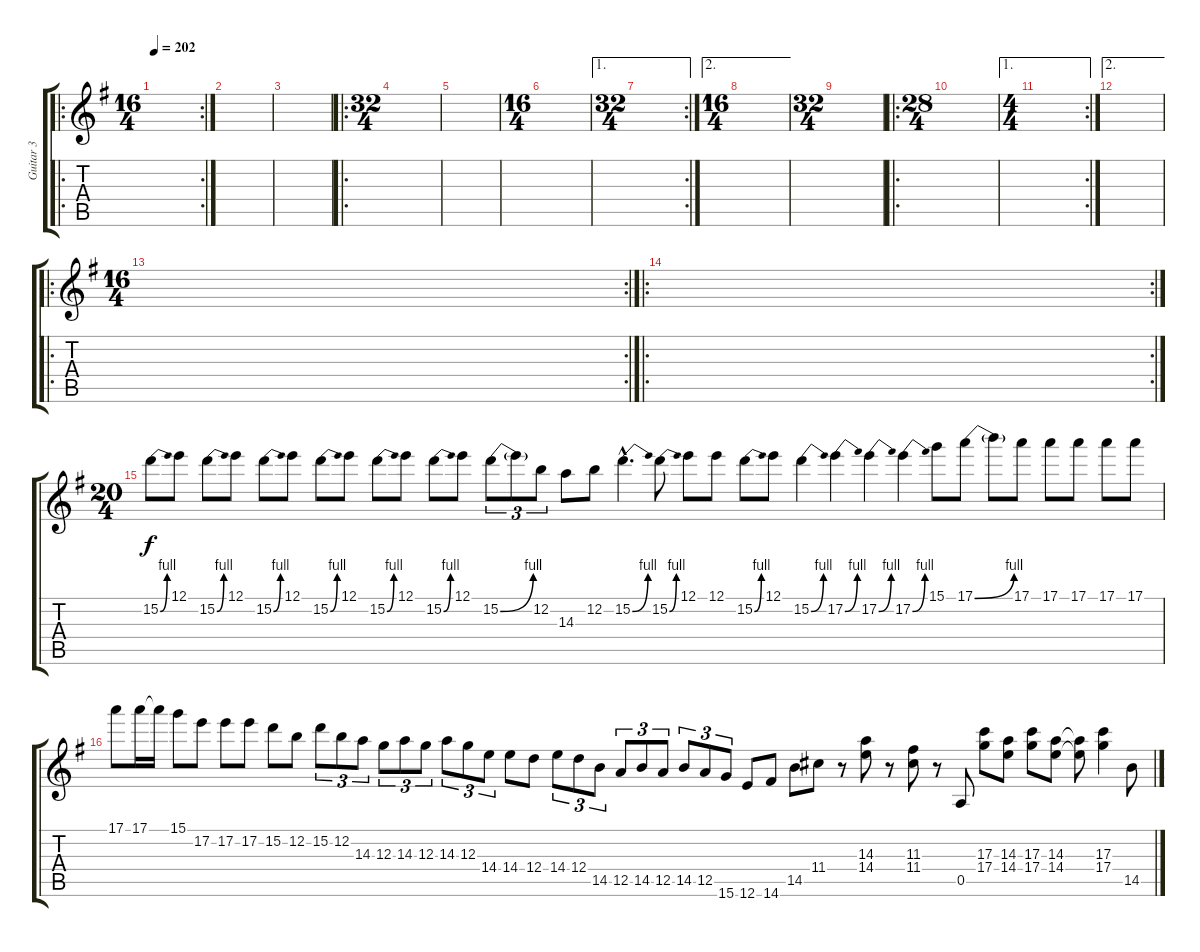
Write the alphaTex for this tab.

\track ("Guitar 3" "Guitar 3") {instrument acousticguitarsteel}
\staff {score tabs}
\tuning (E4 B3 G3 D3 A2 E2) {hide}
\ro
\rc 2
\ts (16 4)
\tempo 202
\clef g2
\ks g
|
|
|
\ro
\ts (32 4)
|
|
\ts (16 4)
|
\ae 1
\rc 2
\ts (32 4)
|
\ae 2
\ts (16 4)
|
\ts (32 4)
|
\ro
\ts (28 4)
|
\ae 1
\rc 2
\ts (4 4)
|
\ae 2
|
\ro
\rc 2
\ts (16 4)
|
\ro
\rc 2
|
\ts (20 4)
15.2{be (bend 0 0 60 4)}.8 12.1.8 15.2{be (bend 0 0 60 4)}.8 12.1.8 15.2{be (bend 0 0 60 4)}.8 12.1.8 15.2{be (bend 0 0 60 4)}.8 12.1.8 15.2{be (bend 0 0 60 4)}.8 12.1.8 15.2{be (bend 0 0 60 4)}.8 12.1.8 15.2{be (bend 0 0 60 4)}.8{tu (3 2)} 15.2{t}.8{tu (3 2)} 12.2.8{tu (3 2)} 14.3.8 12.2.8 15.2{be (bend 0 0 60 4) hac}.4{d} 15.2{be (bend 0 0 60 4)}.8 12.1.8 12.1.8 15.2{be (bend 0 0 60 4)}.8 12.1.8 15.2{be (bend 0 0 60 4)}.4 17.2{be (bend 0 0 60 4)}.4 17.2{be (bend 0 0 60 4)}.4 17.2{be (bend 0 0 60 4)}.4 15.1.8 17.1{be (bend 0 0 60 4)}.8 17.1{t}.8 17.1.8 17.1.8 17.1.8 17.1.8 17.1.8 |
17.1.8 17.1.16 17.1{t}.16 15.1.8 17.2.8 17.2.8 17.2.8 15.2.8 12.2.8 15.2.8{tu (3 2)} 12.2.8{tu (3 2)} 14.3.8{tu (3 2)} 12.3.8{tu (3 2)} 14.3.8{tu (3 2)} 12.3.8{tu (3 2)} 14.3.8{tu (3 2)} 12.3.8{tu (3 2)} 14.4.8{tu (3 2)} 14.4.8 12.4.8 14.4.8{tu (3 2)} 12.4.8{tu (3 2)} 14.5.8{tu (3 2)} 12.5.8{tu (3 2)} 14.5.8{tu (3 2)} 12.5.8{tu (3 2)} 14.5.8{tu (3 2)} 12.5.8{tu (3 2)} 15.6.8{tu (3 2)} 12.6.8 14.6.8 14.5.8 11.4.8 r.8 (14.3 14.4).8 r.8 (11.3 11.4).8 r.8 0.5.8 (17.3 17.4).8 (14.3 14.4).8 (17.3 17.4).8 (14.3 14.4).8 (14.3{t} 14.4{t}).8 (17.3 17.4).4 14.5.8
